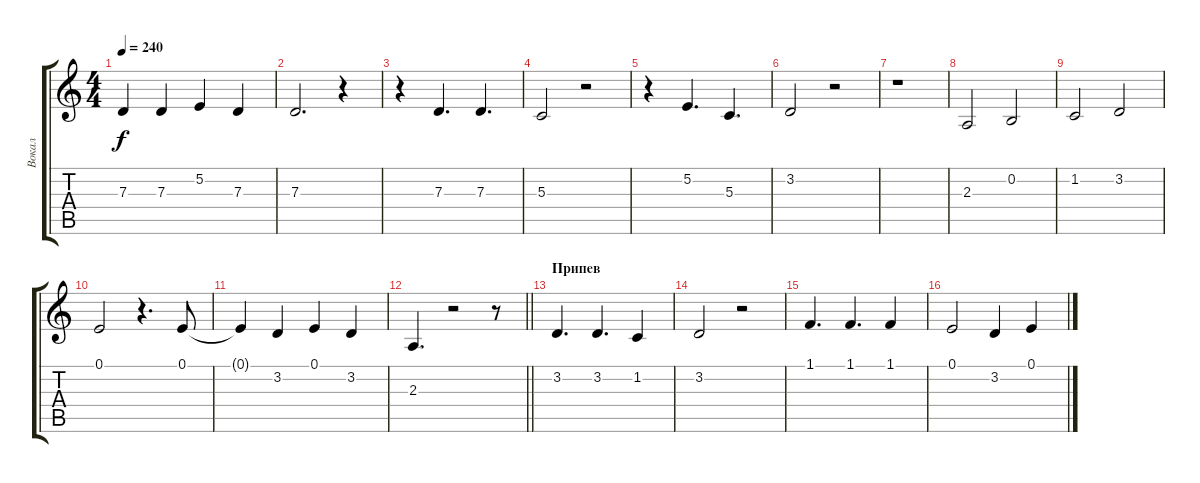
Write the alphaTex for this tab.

\track ("Вокал" "Вокал") {instrument violin}
\staff {score tabs}
\tuning (E4 B3 G3 D3 A2 E2) {hide}
\ts (4 4)
\tempo 240
\clef g2
\ks c
7.3.4{dy f} 7.3.4 5.2.4 7.3.4 |
7.3.2{d} r.4 |
r.4 7.3.4{d} 7.3.4{d} |
5.3.2 r.2 |
r.4 5.2.4{d} 5.3.4{d} |
3.2.2 r.2 |
r.1 |
2.3.2 0.2.2 |
1.2.2 3.2.2 |
0.1.2 r.4{d} 0.1.8 |
0.1{t}.4 3.2.4 0.1.4 3.2.4 |
\barLineRight lightlight
2.3.4{d} r.2 r.8 |
\section ("" "Припев")
3.2.4{d} 3.2.4{d} 1.2.4 |
3.2.2 r.2 |
1.1.4{d} 1.1.4{d} 1.1.4 |
0.1.2 3.2.4 0.1.4
